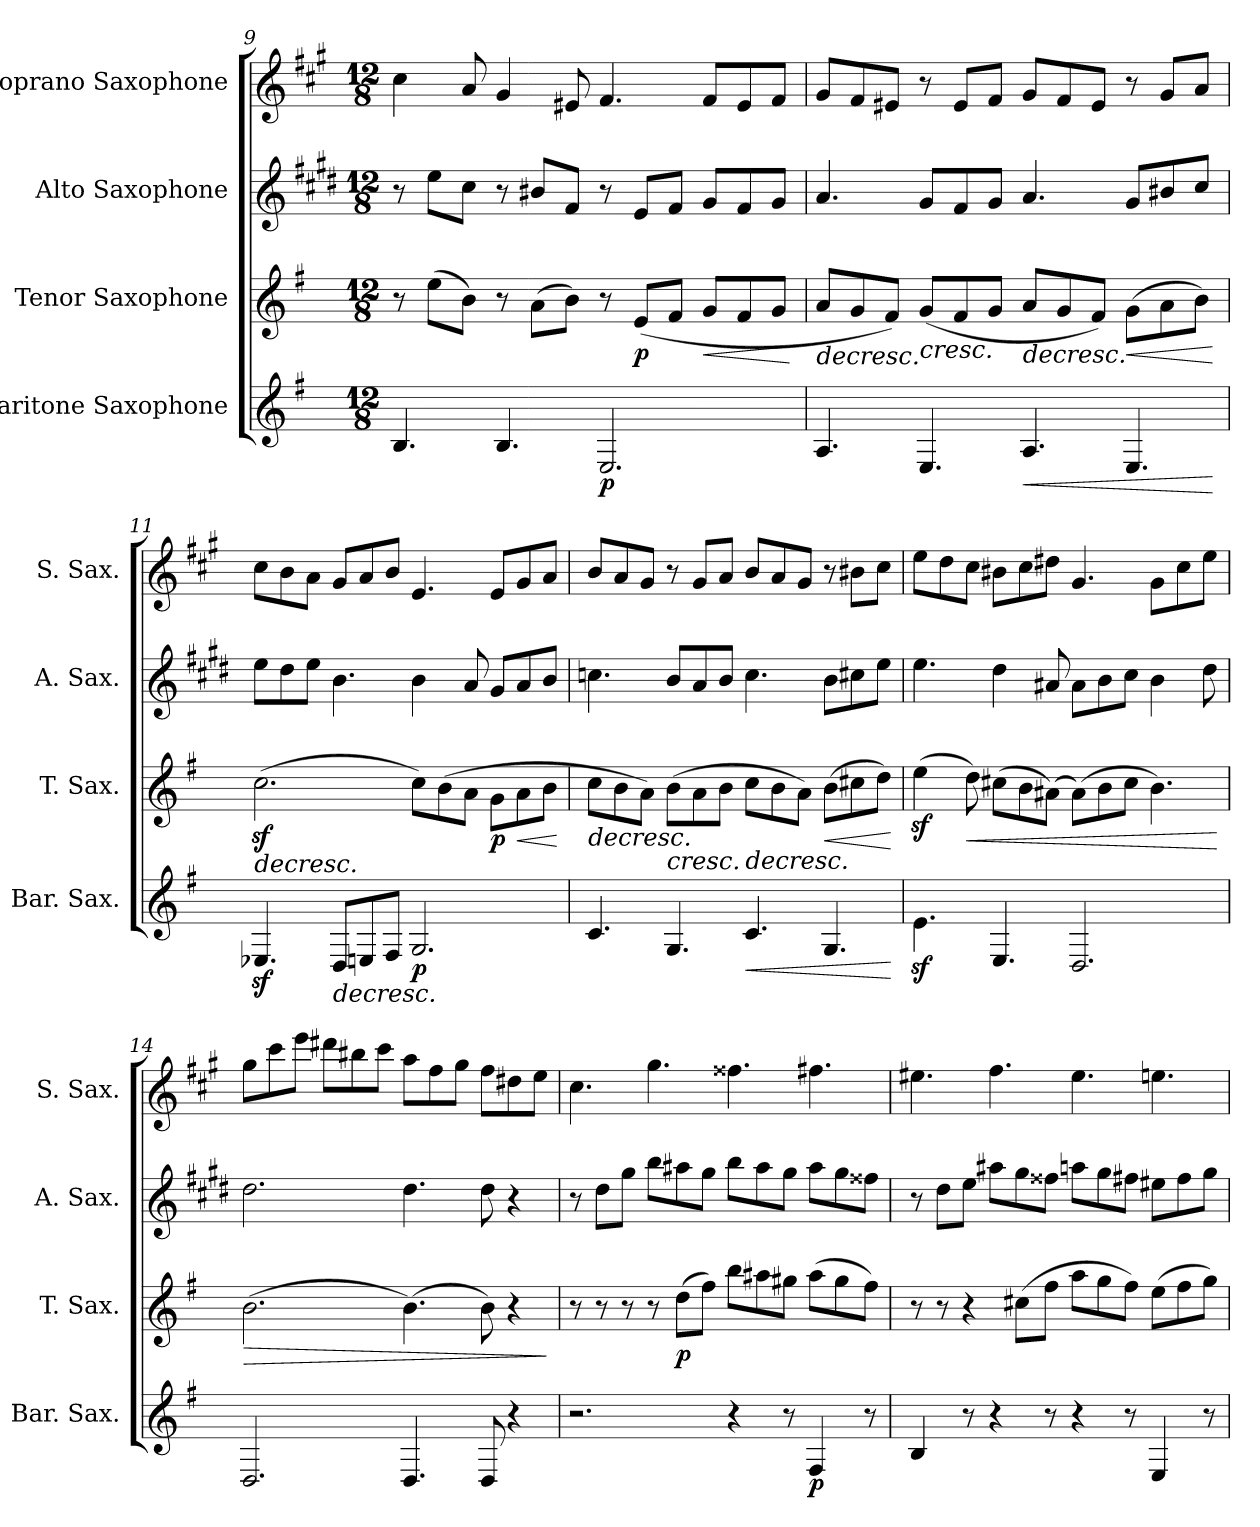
**kern	**dynam	**kern	**dynam	**kern	**kern
*part4	*part4	*part3	*part3	*part2	*part1
*staff4	*staff4	*staff3	*staff3	*staff2	*staff1
*I"Baritone Saxophone	*	*I"Tenor Saxophone	*	*I"Alto Saxophone	*I"Soprano Saxophone
*I'Bar. Sax.	*	*I'T. Sax.	*	*I'A. Sax.	*I'S. Sax.
*clefG2	*	*clefG2	*	*clefG2	*clefG2
*ITrd12c21	*	*ITrd8c14	*	*ITrd5c9	*ITrd1c2
*k[f#]	*	*k[f#]	*	*k[f#]	*k[f#]
*M12/8	*	*M12/8	*	*M12/8	*M12/8
=9	=9	=9	=9	=9	=9
4.BB/	.	8r	.	8r	4b\
.	.	(8e\L	.	8g\L	.
.	.	8B\J)	.	8e\J	8g/
4.BB/	.	8r	.	8r	4f#/
.	.	(8A\L	.	8d#X/L	.
.	.	8B\J)	.	8A/J	8d#X/
!	!LO:DY:b	!	!	!	!
2.EE/	p	8r	.	8r	4.e/
!	!	!	!LO:DY:b	!	!
.	.	(8E/L	p	8G/L	.
.	.	8F#/J	.	8A/J	.
!	!	!	!LO:HP:b	!	!
.	.	8G/L	<	8B/L	8e/L
.	.	8F#/	.	8A/	8d#/
.	.	8G/J	.	8B/J	8e/J
.	.	.	[	.	.
!!LO:LB:g=z
=10	=10	=10	=10	=10	=10
!	!	!	!LO:HP:b	!	!
4.AA/	.	8A/L	>	4.c/	8f#/L
.	.	8G/	.	.	8e/
.	.	8F#/J)	.	.	8d#X/J
!	!	!	!LO:HP:b	!	!
4.EE/	.	(8G/L	<	8B/L	8r
.	.	8F#/	.	8A/	8d#/L
.	.	8G/J	.	8B/J	8e/J
!	!LO:HP:b	!	!LO:HP:b	!	!
4.AA/	<	8A/L	>	4.c/	8f#/L
.	.	8G/	.	.	8e/
.	.	8F#/J)	.	.	8d#/J
!	!	!	!LO:HP:b	!	!
4.EE/	.	(8G\L	<	8B/L	8r
.	.	8A\	.	8d#X/	8f#/L
.	.	8B\J)	.	8e/J	8g/J
.	[	.	] [ ] [	.	.
=11	=11	=11	=11	=11	=11
!	!	!	!LO:HP:b	!	!
4.EE-Xz</	.	(2.cz<\	>	8g\L	8b\L
.	.	.	.	8f#\	8a\
.	.	.	.	8g\J	8g\J
!	!LO:HP:b	!	!	!	!
8DD/L	>	.	.	4.d\	8f#/L
8EEn/	.	.	.	.	8g/
8FF#/J	.	.	.	.	8a/J
!	!LO:DY:b	!	!	!	!
2.GG/	p	8c\L)	.	4d\	4.d/
.	.	(8B\	.	.	.
.	.	8A\J	.	8c/	.
!	!	!	!LO:DY:b	!	!
.	.	8G\L	p	8B/L	8d/L
!	!	!	!LO:HP:b	!	!
.	.	8A\	<	8c/	8f#/
.	.	8B\J	.	8d/J	8g/J
.	]	.	] [	.	.
=12	=12	=12	=12	=12	=12
!	!	!	!LO:HP:b	!	!
4.C/	.	8c\L	>	4.e-X\	8a/L
.	.	8B\	.	.	8g/
.	.	8A\J)	.	.	8f#/J
!	!	!	!LO:HP:b	!	!
4.GG/	.	(8B\L	<	8d/L	8r
.	.	8A\	.	8c/	8f#/L
.	.	8B\J	.	8d/J	8g/J
!	!LO:HP:b	!	!LO:HP:b	!	!
4.C/	<	8c\L	>	4.e-\	8a/L
.	.	8B\	.	.	8g/
.	.	8A\J)	.	.	8f#/J
!	!	!	!LO:HP:b	!	!
4.GG/	.	(8B\L	<	8d\L	8r
.	.	8c#X\	.	8en\	8a#X\L
.	.	8d\J)	.	8g\J	8b\J
.	[	.	] [ ] [	.	.
!!LO:LB:g=z
=13	=13	=13	=13	=13	=13
4.Ez<\	.	(4ez<\	.	4.g\	8dd\L
.	.	.	.	.	8cc\
!	!	!	!LO:HP:b	!	!
.	.	8d\)	<	.	8b\J
4.EE/	.	(8c#X\L	.	4f#\	8a#X\L
.	.	8B\	.	.	8b\
.	.	(8A#X\J)	.	8c#X/	8cc#X\J
2.DD/	.	(8A#\L)	.	8c#\L	4.f#/
.	.	8B\	.	8d\	.
.	.	8c#\J	.	8e\J	.
.	.	4.B\)	.	4d\	8f#\L
.	.	.	.	.	8b\
.	.	.	.	8f#\	8dd\J
.	.	.	[	.	.
=14	=14	=14	=14	=14	=14
!	!	!	!LO:HP:b	!	!
2.DD/	.	(2.B\	>	2.f#\	8ff#\L
.	.	.	.	.	8bb\
.	.	.	.	.	8ddd\J
.	.	.	.	.	8ccc#X\L
.	.	.	.	.	8aa#X\
.	.	.	.	.	8bb\J
4.DD/	.	(4.B\)	.	4.f#\	8gg\L
.	.	.	.	.	8ee\
.	.	.	.	.	8ff#\J
8DD/	.	8B\)	.	8f#\	8ee\L
4r	.	4r	.	4r	8cc#X\
.	.	.	.	.	8dd\J
.	.	.	]	.	.
!!LO:PB:g=z
=15	=15	=15	=15	=15	=15
2.r	.	8r	.	8r	4.b\
.	.	8r	.	8f#\L	.
.	.	8r	.	8b\J	.
.	.	8r	.	8dd\L	4.ff#\
!	!	!	!LO:DY:b	!	!
.	.	(8d\L	p	8cc#X\	.
.	.	8f#\J)	.	8b\J	.
4r	.	8b\L	.	8dd\L	4.ee#X\
.	.	8a#X\	.	8cc#\	.
8r	.	8g#X\J	.	8b\J	.
!	!LO:DY:b	!	!	!	!
4FF#/	p	(8a#\L	.	8cc#\L	4.een\
.	.	8g#\	.	8b\	.
8r	.	8f#\J)	.	8a#X\J	.
=16	=16	=16	=16	=16	=16
4BB/	.	8r	.	8r	4.dd#X\
.	.	8r	.	8f#\L	.
8r	.	4r	.	8g\J	.
4r	.	.	.	8cc#X\L	4.ee\
.	.	(8c#X\L	.	8b\	.
8r	.	8f#\J	.	8a#X\J	.
4r	.	8a\L	.	8ccn\L	4.dd#\
.	.	8g\	.	8b\	.
8r	.	8f#\J)	.	8an\J	.
4EE/	.	(8e\L	.	8g#X\L	4.ddn\
.	.	8f#\	.	8a\	.
8r	.	8g\J)	.	8b\J	.
=	=	=	=	=	=
*-	*-	*-	*-	*-	*-
